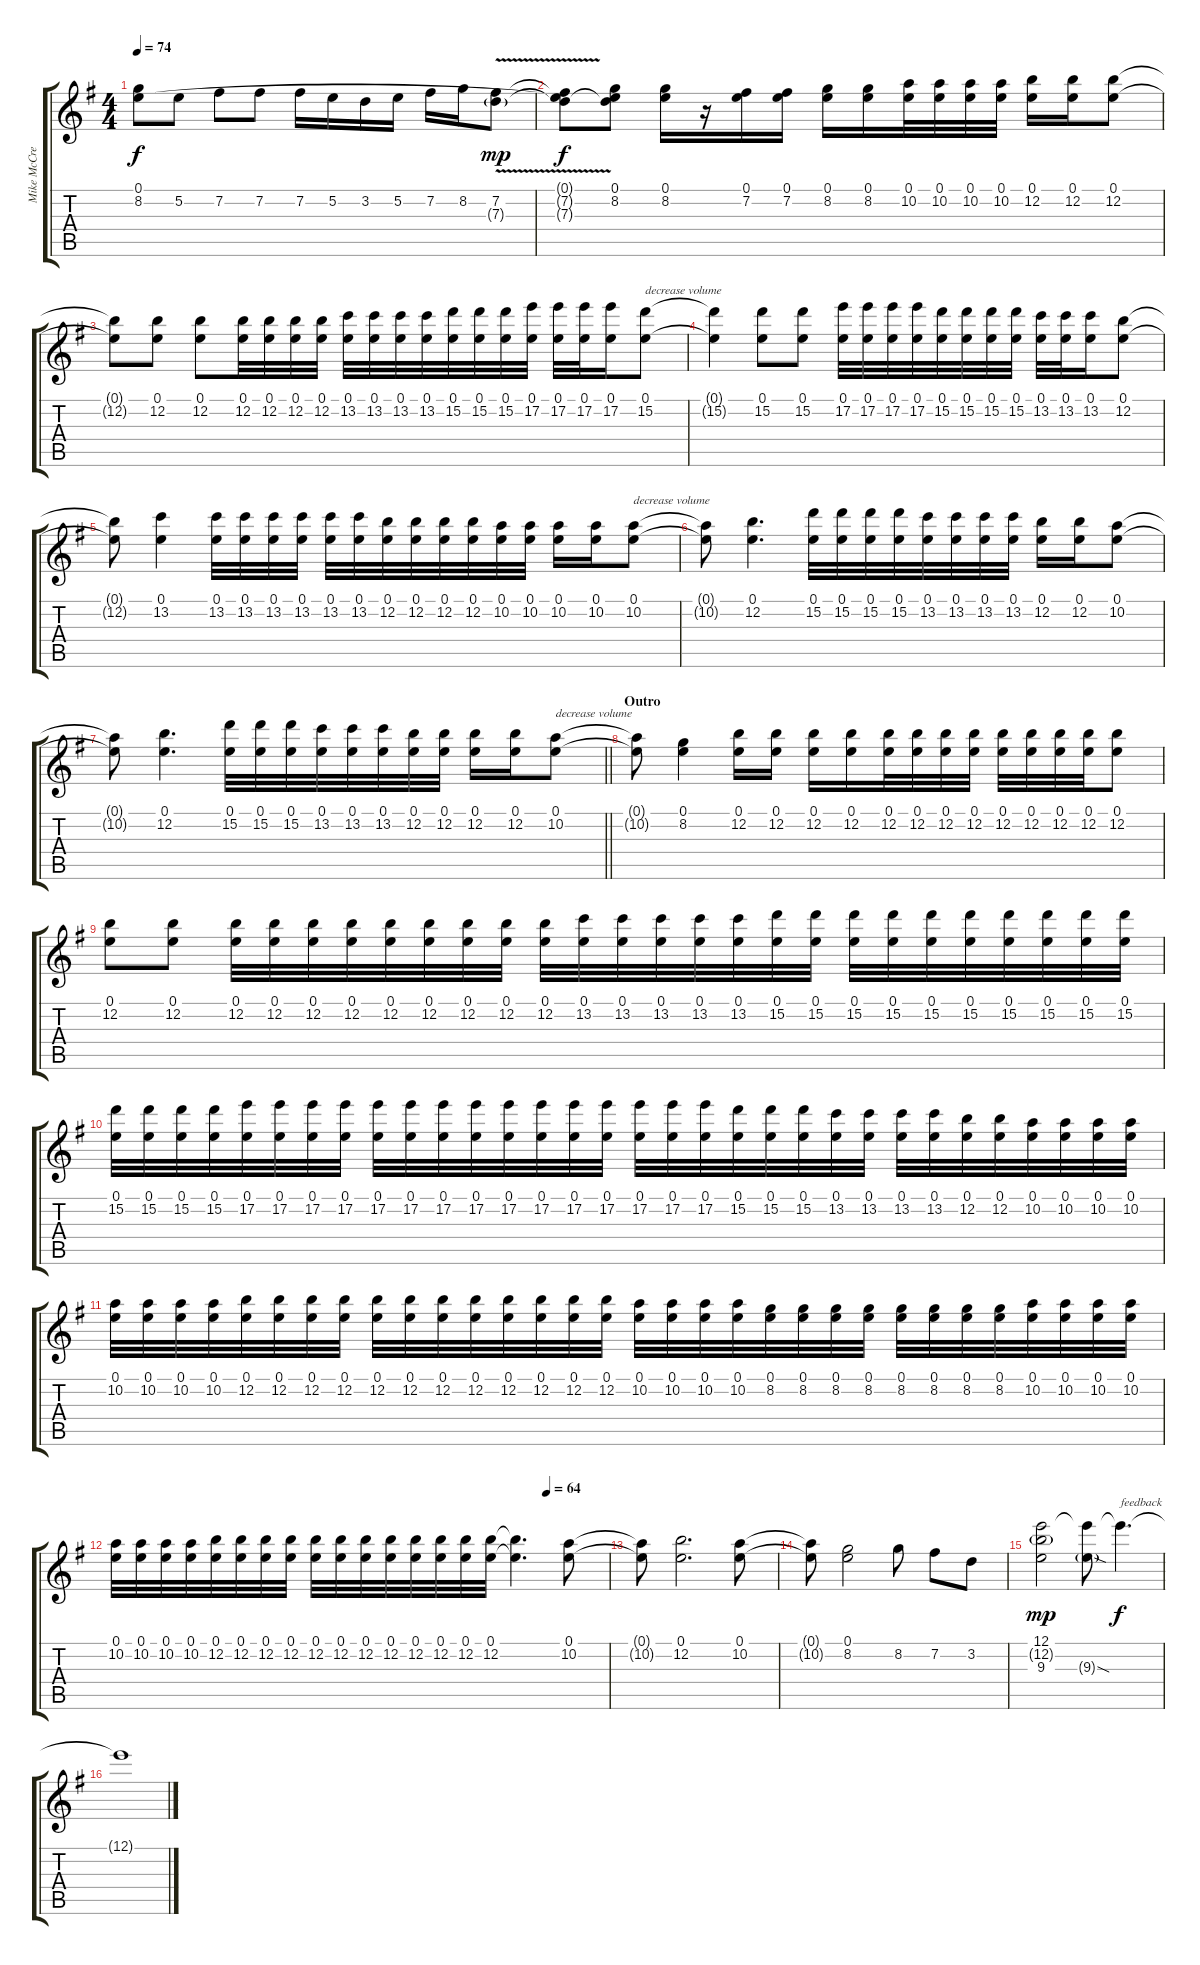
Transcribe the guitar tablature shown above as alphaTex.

\track ("Mike McCready" "Mike McCre") {instrument electricguitarclean}
\staff {score tabs}
\tuning (E4 B3 G3 D3 A2 E2) {hide}
\ts (4 4)
\tempo 74
\clef g2
\ks eminor
(0.1{t} 8.2{t}).8{dy f} 5.2.8 7.2.8 7.2.8 7.2.16 5.2.16 3.2.16 5.2.16 7.2.16 8.2.16 (7.2{v} 7.3{g}).8{dy mp} |
(0.1{t} 7.2{t} 7.3{t}).8{dy f} (0.1 8.2 7.3{t}).8 (0.1 8.2).16 r.16 (0.1 7.2).16 (0.1 7.2).16 (0.1 8.2).16 (0.1 8.2).16 (0.1 10.2).32 (0.1 10.2).32 (0.1 10.2).32 (0.1 10.2).32 (0.1 12.2).16 (0.1 12.2).16 (0.1 12.2).8 |
(0.1{t} 12.2{t}).8 (0.1 12.2).8 (0.1 12.2).8 (0.1 12.2).32 (0.1 12.2).32 (0.1 12.2).32 (0.1 12.2).32 (0.1 13.2).32 (0.1 13.2).32 (0.1 13.2).32 (0.1 13.2).32 (0.1 15.2).32 (0.1 15.2).32 (0.1 15.2).32 (0.1 17.2).32 (0.1 17.2).32 (0.1 17.2).32 (0.1 17.2).16 (0.1 15.2).8{txt "decrease volume" volume 8} |
(0.1{t} 15.2{t}).4 (0.1 15.2).8 (0.1 15.2).8 (0.1 17.2).32 (0.1 17.2).32 (0.1 17.2).32 (0.1 17.2).32 (0.1 15.2).32 (0.1 15.2).32 (0.1 15.2).32 (0.1 15.2).32 (0.1 13.2).32 (0.1 13.2).32 (0.1 13.2).16 (0.1 12.2).8 |
(0.1{t} 12.2{t}).8 (0.1 13.2).4 (0.1 13.2).32 (0.1 13.2).32 (0.1 13.2).32 (0.1 13.2).32 (0.1 13.2).32 (0.1 13.2).32 (0.1 12.2).32 (0.1 12.2).32 (0.1 12.2).32 (0.1 12.2).32 (0.1 10.2).32 (0.1 10.2).32 (0.1 10.2).16 (0.1 10.2).16 (0.1 10.2).8{txt "decrease volume" volume 7} |
(0.1{t} 10.2{t}).8 (0.1 12.2).4{d} (0.1 15.2).32 (0.1 15.2).32 (0.1 15.2).32 (0.1 15.2).32 (0.1 13.2).32 (0.1 13.2).32 (0.1 13.2).32 (0.1 13.2).32 (0.1 12.2).16 (0.1 12.2).16 (0.1 10.2).8 |
\barLineRight lightlight
(0.1{t} 10.2{t}).8 (0.1 12.2).4{d} (0.1 15.2).32 (0.1 15.2).32 (0.1 15.2).32 (0.1 13.2).32 (0.1 13.2).32 (0.1 13.2).32 (0.1 12.2).32 (0.1 12.2).32 (0.1 12.2).16 (0.1 12.2).16 (0.1 10.2).8{txt "decrease volume" volume 5} |
\section ("" "Outro")
(0.1{t} 10.2{t}).8 (0.1 8.2).4 (0.1 12.2).16 (0.1 12.2).16 (0.1 12.2).16 (0.1 12.2).16 (0.1 12.2).32 (0.1 12.2).32 (0.1 12.2).32 (0.1 12.2).32 (0.1 12.2).32 (0.1 12.2).32 (0.1 12.2).32 (0.1 12.2).32 (0.1 12.2).8 |
(0.1 12.2).8 (0.1 12.2).8 (0.1 12.2).32 (0.1 12.2).32 (0.1 12.2).32 (0.1 12.2).32 (0.1 12.2).32 (0.1 12.2).32 (0.1 12.2).32 (0.1 12.2).32 (0.1 12.2).32 (0.1 13.2).32 (0.1 13.2).32 (0.1 13.2).32 (0.1 13.2).32 (0.1 13.2).32 (0.1 15.2).32 (0.1 15.2).32 (0.1 15.2).32 (0.1 15.2).32 (0.1 15.2).32 (0.1 15.2).32 (0.1 15.2).32 (0.1 15.2).32 (0.1 15.2).32 (0.1 15.2).32 |
(0.1 15.2).32 (0.1 15.2).32 (0.1 15.2).32 (0.1 15.2).32 (0.1 17.2).32 (0.1 17.2).32 (0.1 17.2).32 (0.1 17.2).32 (0.1 17.2).32 (0.1 17.2).32 (0.1 17.2).32 (0.1 17.2).32 (0.1 17.2).32 (0.1 17.2).32 (0.1 17.2).32 (0.1 17.2).32 (0.1 17.2).32 (0.1 17.2).32 (0.1 17.2).32 (0.1 15.2).32 (0.1 15.2).32 (0.1 15.2).32 (0.1 13.2).32 (0.1 13.2).32 (0.1 13.2).32 (0.1 13.2).32 (0.1 12.2).32 (0.1 12.2).32 (0.1 10.2).32 (0.1 10.2).32 (0.1 10.2).32 (0.1 10.2).32 |
(0.1 10.2).32 (0.1 10.2).32 (0.1 10.2).32 (0.1 10.2).32 (0.1 12.2).32 (0.1 12.2).32 (0.1 12.2).32 (0.1 12.2).32 (0.1 12.2).32 (0.1 12.2).32 (0.1 12.2).32 (0.1 12.2).32 (0.1 12.2).32 (0.1 12.2).32 (0.1 12.2).32 (0.1 12.2).32 (0.1 10.2).32 (0.1 10.2).32 (0.1 10.2).32 (0.1 10.2).32 (0.1 8.2).32 (0.1 8.2).32 (0.1 8.2).32 (0.1 8.2).32 (0.1 8.2).32 (0.1 8.2).32 (0.1 8.2).32 (0.1 8.2).32 (0.1 10.2).32 (0.1 10.2).32 (0.1 10.2).32 (0.1 10.2).32 |
\tempo (64 0.875)
(0.1 10.2).32 (0.1 10.2).32 (0.1 10.2).32 (0.1 10.2).32 (0.1 12.2).32 (0.1 12.2).32 (0.1 12.2).32 (0.1 12.2).32 (0.1 12.2).32 (0.1 12.2).32 (0.1 12.2).32 (0.1 12.2).32 (0.1 12.2).32 (0.1 12.2).32 (0.1 12.2).32 (0.1 12.2).32 (0.1{t} 12.2{t}).4{d} (0.1 10.2).8 |
(0.1{t} 10.2{t}).8 (0.1 12.2).2{d} (0.1 10.2).8 |
(0.1{t} 10.2{t}).8 (0.1 8.2).2 8.2.8 7.2.8 3.2.8 |
(12.1 12.2{g} 9.3).2{dy mp} (12.1{t} 9.3{sod g}).8 12.1{t}.4{d txt "feedback" dy f} |
12.1{t}.1
